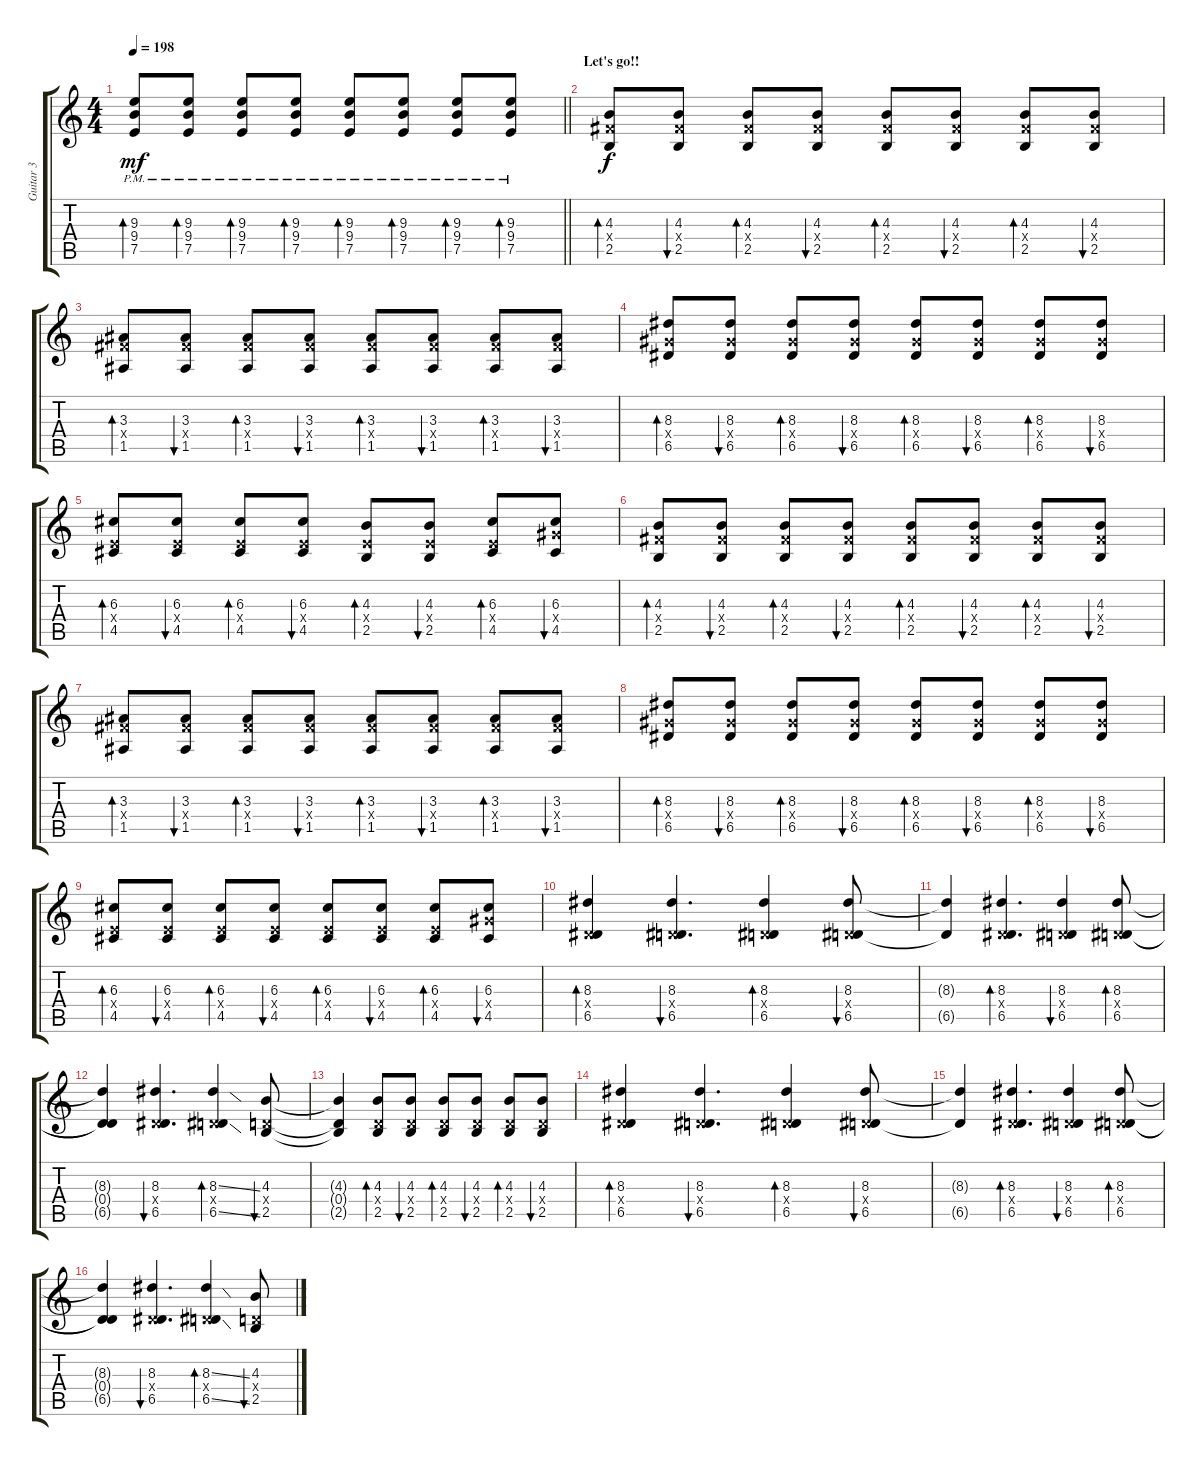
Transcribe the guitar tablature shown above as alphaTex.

\track ("Guitar 3" "Guitar 3") {instrument overdrivenguitar}
\staff {score tabs}
\tuning (E4 B3 G3 D3 A2 E2) {hide}
\ts (4 4)
\tempo 198
\clef g2
\barLineRight lightlight
\ks c
(9.3 9.4{pm} 7.5{pm}).8{bd 30 dy mf} (9.3 9.4{pm} 7.5{pm}).8{bd 30} (9.3 9.4{pm} 7.5{pm}).8{bd 30} (9.3 9.4{pm} 7.5{pm}).8{bd 30} (9.3 9.4{pm} 7.5{pm}).8{bd 30} (9.3 9.4{pm} 7.5{pm}).8{bd 30} (9.3 9.4{pm} 7.5{pm}).8{bd 30} (9.3 9.4{pm} 7.5{pm}).8{bd 30} |
\section ("" "Let's go!!")
(4.3 4.4{x} 2.5).8{bd 30 dy f} (4.3 4.4{x} 2.5).8{bu 30} (4.3 4.4{x} 2.5).8{bd 30} (4.3 4.4{x} 2.5).8{bu 30} (4.3 4.4{x} 2.5).8{bd 30} (4.3 4.4{x} 2.5).8{bu 30} (4.3 4.4{x} 2.5).8{bd 30} (4.3 4.4{x} 2.5).8{bu 30} |
(3.3 4.4{x} 1.5).8{bd 30} (3.3 4.4{x} 1.5).8{bu 30} (3.3 4.4{x} 1.5).8{bd 30} (3.3 4.4{x} 1.5).8{bu 30} (3.3 4.4{x} 1.5).8{bd 30} (3.3 4.4{x} 1.5).8{bu 30} (3.3 4.4{x} 1.5).8{bd 30} (3.3 4.4{x} 1.5).8{bu 30} |
(8.3 6.4{x} 6.5).8{bd 30} (8.3 6.4{x} 6.5).8{bu 30} (8.3 6.4{x} 6.5).8{bd 30} (8.3 6.4{x} 6.5).8{bu 30} (8.3 6.4{x} 6.5).8{bd 30} (8.3 6.4{x} 6.5).8{bu 30} (8.3 6.4{x} 6.5).8{bd 30} (8.3 6.4{x} 6.5).8{bu 30} |
(6.3 2.4{x} 4.5).8{bd 30} (6.3 2.4{x} 4.5).8{bu 30} (6.3 2.4{x} 4.5).8{bd 30} (6.3 2.4{x} 4.5).8{bu 30} (4.3 2.4{x} 2.5).8{bd 30} (4.3 2.4{x} 2.5).8{bu 30} (6.3 2.4{x} 4.5).8{bd 30} (6.3 6.4{x} 4.5).8{bu 30} |
(4.3 4.4{x} 2.5).8{bd 30} (4.3 4.4{x} 2.5).8{bu 30} (4.3 4.4{x} 2.5).8{bd 30} (4.3 4.4{x} 2.5).8{bu 30} (4.3 4.4{x} 2.5).8{bd 30} (4.3 4.4{x} 2.5).8{bu 30} (4.3 4.4{x} 2.5).8{bd 30} (4.3 4.4{x} 2.5).8{bu 30} |
(3.3 4.4{x} 1.5).8{bd 30} (3.3 4.4{x} 1.5).8{bu 30} (3.3 4.4{x} 1.5).8{bd 30} (3.3 4.4{x} 1.5).8{bu 30} (3.3 4.4{x} 1.5).8{bd 30} (3.3 4.4{x} 1.5).8{bu 30} (3.3 4.4{x} 1.5).8{bd 30} (3.3 4.4{x} 1.5).8{bu 30} |
(8.3 6.4{x} 6.5).8{bd 30} (8.3 6.4{x} 6.5).8{bu 30} (8.3 6.4{x} 6.5).8{bd 30} (8.3 6.4{x} 6.5).8{bu 30} (8.3 6.4{x} 6.5).8{bd 30} (8.3 6.4{x} 6.5).8{bu 30} (8.3 6.4{x} 6.5).8{bd 30} (8.3 6.4{x} 6.5).8{bu 30} |
(6.3 2.4{x} 4.5).8{bd 30} (6.3 2.4{x} 4.5).8{bu 30} (6.3 2.4{x} 4.5).8{bd 30} (6.3 2.4{x} 4.5).8{bu 30} (6.3 2.4{x} 4.5).8{bd 30} (6.3 2.4{x} 4.5).8{bu 30} (6.3 2.4{x} 4.5).8{bd 30} (6.3 6.4{x} 4.5).8{bu 30} |
(8.3 0.4{x} 6.5).4{bd 30} (8.3 0.4{x} 6.5).4{d bu 30} (8.3 0.4{x} 6.5).4{bd 30} (8.3 0.4{x} 6.5).8{bu 30} |
(8.3{t} 6.5{t}).4 (8.3 0.4{x} 6.5).4{d bd 30} (8.3 0.4{x} 6.5).4{bu 30} (8.3 0.4{x} 6.5).8{bd 30} |
(8.3{t} 0.4{t} 6.5{t}).4 (8.3 0.4{x} 6.5).4{d bu 30} (8.3{ss} 0.4{x} 6.5{ss}).4{bd 30} (4.3 0.4{x} 2.5).8{bu 30} |
(4.3{t} 0.4{t} 2.5{t}).4 (4.3 0.4{x} 2.5).8{bd 30} (4.3 0.4{x} 2.5).8{bu 30} (4.3 0.4{x} 2.5).8{bd 30} (4.3 0.4{x} 2.5).8{bu 30} (4.3 0.4{x} 2.5).8{bd 30} (4.3 0.4{x} 2.5).8{bu 30} |
(8.3 0.4{x} 6.5).4{bd 30} (8.3 0.4{x} 6.5).4{d bu 30} (8.3 0.4{x} 6.5).4{bd 30} (8.3 0.4{x} 6.5).8{bu 30} |
(8.3{t} 6.5{t}).4 (8.3 0.4{x} 6.5).4{d bd 30} (8.3 0.4{x} 6.5).4{bu 30} (8.3 0.4{x} 6.5).8{bd 30} |
(8.3{t} 0.4{t} 6.5{t}).4 (8.3 0.4{x} 6.5).4{d bu 30} (8.3{ss} 0.4{x} 6.5{ss}).4{bd 30} (4.3 0.4{x} 2.5).8{bu 30}
